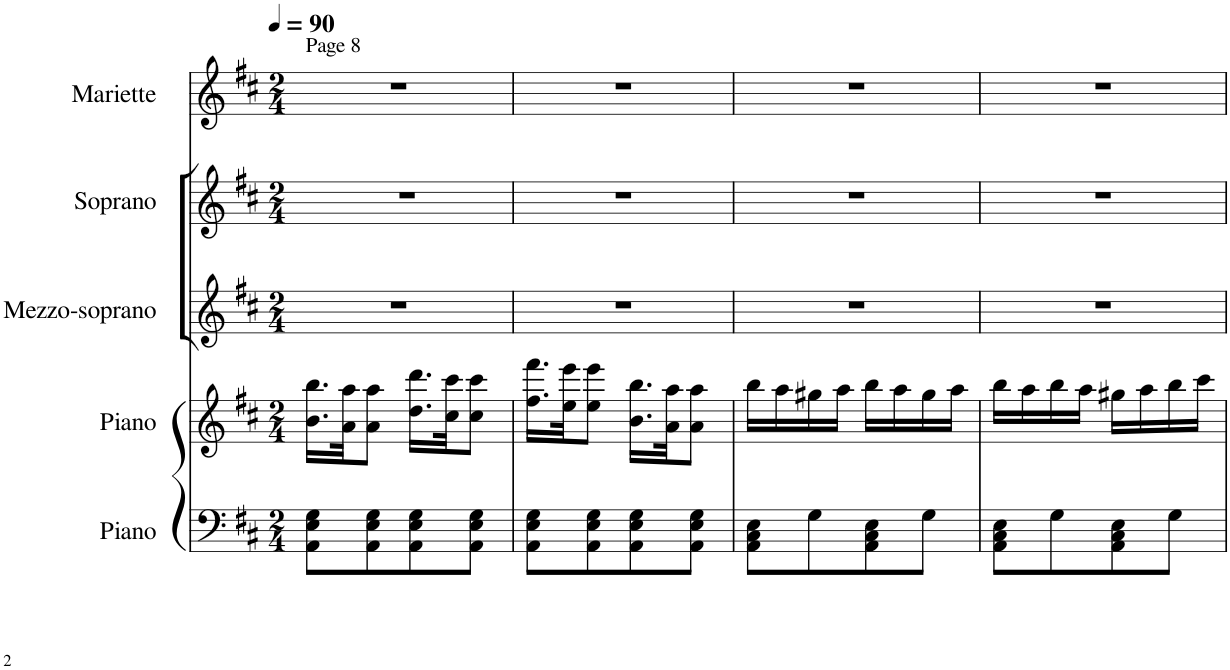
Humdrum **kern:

**kern	**kern	**kern	**kern	**kern
*part5	*part4	*part3	*part2	*part1
*staff5	*staff4	*staff3	*staff2	*staff1
*I"Piano	*I"Piano	*I"Mezzo-soprano	*I"Soprano	*I"Mariette
*	*I'Pia.	*I'Mzs.	*I'S.	*I'M.
*clefF4	*clefG2	*clefG2	*clefG2	*clefG2
*	*	*	*	*Trd1c2
*k[f#c#]	*k[f#c#]	*k[f#c#]	*k[f#c#]	*k[f#c#]
*M2/4	*M2/4	*M2/4	*M2/4	*M2/4
*MM90	*MM90	*MM90	*MM90	*MM90
=1	=1	=1	=1	=1
!	!	!	!	!LO:TX:a:t=Page 8
8AA\ 8E\ 8G\L	16.b\ 16.bb\LL	2r	2r	2r
.	32a\ 32aa\JK	.	.	.
8AA\ 8E\ 8G\	8a\ 8aa\J	.	.	.
8AA\ 8E\ 8G\	16.dd\ 16.ddd\LL	.	.	.
.	32cc#\ 32ccc#\JK	.	.	.
8AA\ 8E\ 8G\J	8cc#\ 8ccc#\J	.	.	.
=2	=2	=2	=2	=2
8AA\ 8E\ 8G\L	16.ff#\ 16.fff#\LL	2r	2r	2r
.	32ee\ 32eee\JK	.	.	.
8AA\ 8E\ 8G\	8ee\ 8eee\J	.	.	.
8AA\ 8E\ 8G\	16.b\ 16.bb\LL	.	.	.
.	32a\ 32aa\JK	.	.	.
8AA\ 8E\ 8G\J	8a\ 8aa\J	.	.	.
=3	=3	=3	=3	=3
8AA\ 8C#\ 8E\L	16bb\LL	2r	2r	2r
.	16aa\	.	.	.
8G\	16gg#X\	.	.	.
.	16aa\JJ	.	.	.
8AA\ 8C#\ 8E\	16bb\LL	.	.	.
.	16aa\	.	.	.
8G\J	16gg#\	.	.	.
.	16aa\JJ	.	.	.
=4	=4	=4	=4	=4
8AA\ 8C#\ 8E\L	16bb\LL	2r	2r	2r
.	16aa\	.	.	.
8G\	16bb\	.	.	.
.	16aa\JJ	.	.	.
8AA\ 8C#\ 8E\	16gg#X\LL	.	.	.
.	16aa\	.	.	.
8G\J	16bb\	.	.	.
.	16ccc#\JJ	.	.	.
=	=	=	=	=
*-	*-	*-	*-	*-
